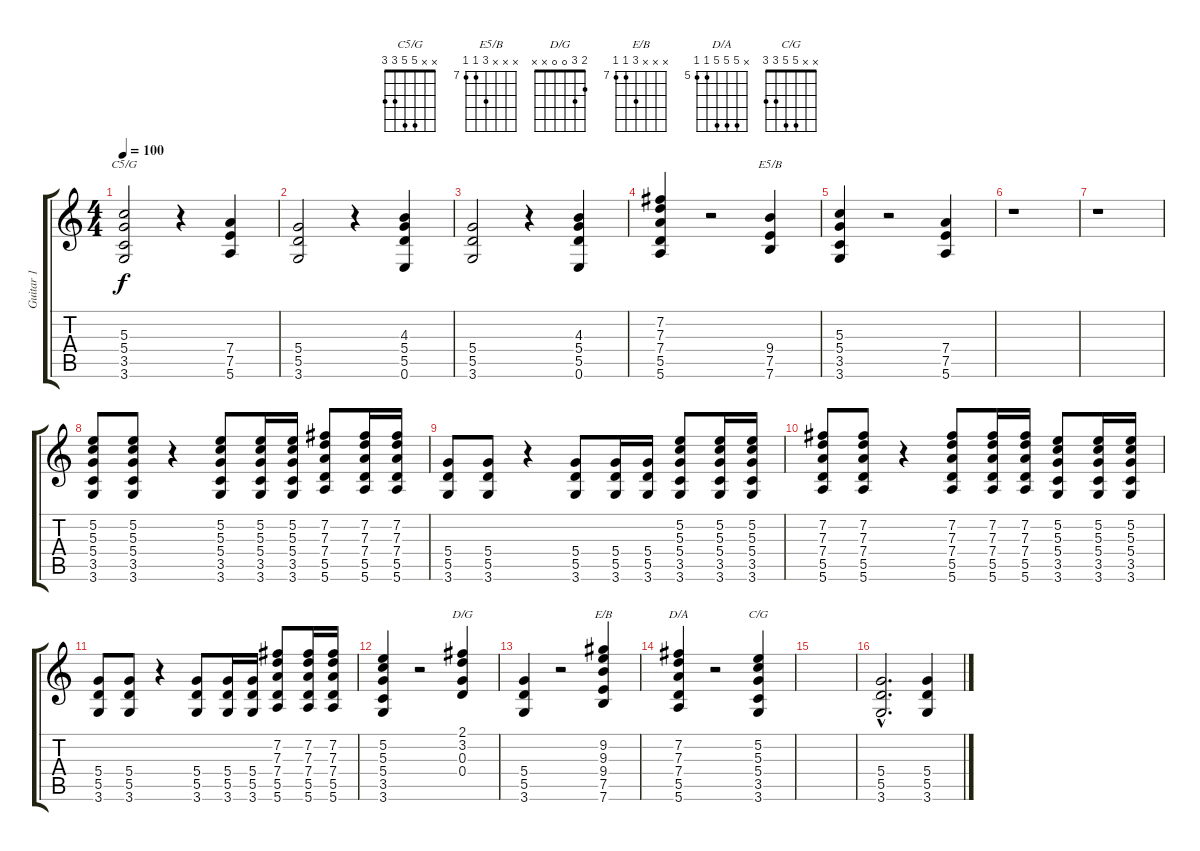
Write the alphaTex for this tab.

\track ("Guitar 1" "Guitar 1") {instrument electricguitarjazz}
\staff {score tabs}
\tuning (E4 B3 G3 D3 A2 E2) {hide}
\chord ("C5/G" x x 5 5 3 3)
\chord ("E5/B" x x x 9 7 7) {firstfret 7}
\chord ("D/G" 2 3 0 0 x x)
\chord ("E/B" x x x 9 7 7) {firstfret 7}
\chord ("D/A" x 9 9 9 5 5) {firstfret 5}
\chord ("C/G" x x 5 5 3 3)
\ts (4 4)
\tempo 100
\clef g2
\ks c
(5.3 5.4 3.5 3.6).2{ch "C5/G" dy f} r.4 (7.4 7.5 5.6).4 |
(5.4 5.5 3.6).2 r.4 (4.3 5.4 5.5 0.6).4 |
(5.4 5.5 3.6).2 r.4 (4.3 5.4 5.5 0.6).4 |
(7.2 7.3 7.4 5.5 5.6).4 r.2 (9.4 7.5 7.6).4{ch "E5/B"} |
(5.3 5.4 3.5 3.6).4 r.2 (7.4 7.5 5.6).4 |
r.1 |
r.1 |
(5.2 5.3 5.4 3.5 3.6).8 (5.2 5.3 5.4 3.5 3.6).8 r.4 (5.2 5.3 5.4 3.5 3.6).8 (5.2 5.3 5.4 3.5 3.6).16 (5.2 5.3 5.4 3.5 3.6).16 (7.2 7.3 7.4 5.5 5.6).8 (7.2 7.3 7.4 5.5 5.6).16 (7.2 7.3 7.4 5.5 5.6).16 |
(5.4 5.5 3.6).8 (5.4 5.5 3.6).8 r.4 (5.4 5.5 3.6).8 (5.4 5.5 3.6).16 (5.4 5.5 3.6).16 (5.2 5.3 5.4 3.5 3.6).8 (5.2 5.3 5.4 3.5 3.6).16 (5.2 5.3 5.4 3.5 3.6).16 |
(7.2 7.3 7.4 5.5 5.6).8 (7.2 7.3 7.4 5.5 5.6).8 r.4 (7.2 7.3 7.4 5.5 5.6).8 (7.2 7.3 7.4 5.5 5.6).16 (7.2 7.3 7.4 5.5 5.6).16 (5.2 5.3 5.4 3.5 3.6).8 (5.2 5.3 5.4 3.5 3.6).16 (5.2 5.3 5.4 3.5 3.6).16 |
(5.4 5.5 3.6).8 (5.4 5.5 3.6).8 r.4 (5.4 5.5 3.6).8 (5.4 5.5 3.6).16 (5.4 5.5 3.6).16 (7.2 7.3 7.4 5.5 5.6).8 (7.2 7.3 7.4 5.5 5.6).16 (7.2 7.3 7.4 5.5 5.6).16 |
(5.2 5.3 5.4 3.5 3.6).4 r.2 (2.1 3.2 0.3 0.4).4{ch "D/G"} |
(5.4 5.5 3.6).4 r.2 (9.2 9.3 9.4 7.5 7.6).4{ch "E/B"} |
(7.2 7.3 7.4 5.5 5.6).4{ch "D/A"} r.2 (5.2 5.3 5.4 3.5 3.6).4{ch "C/G"} |
|
(5.4{hac} 5.5{hac} 3.6{hac}).2{d} (5.4 5.5 3.6).4
